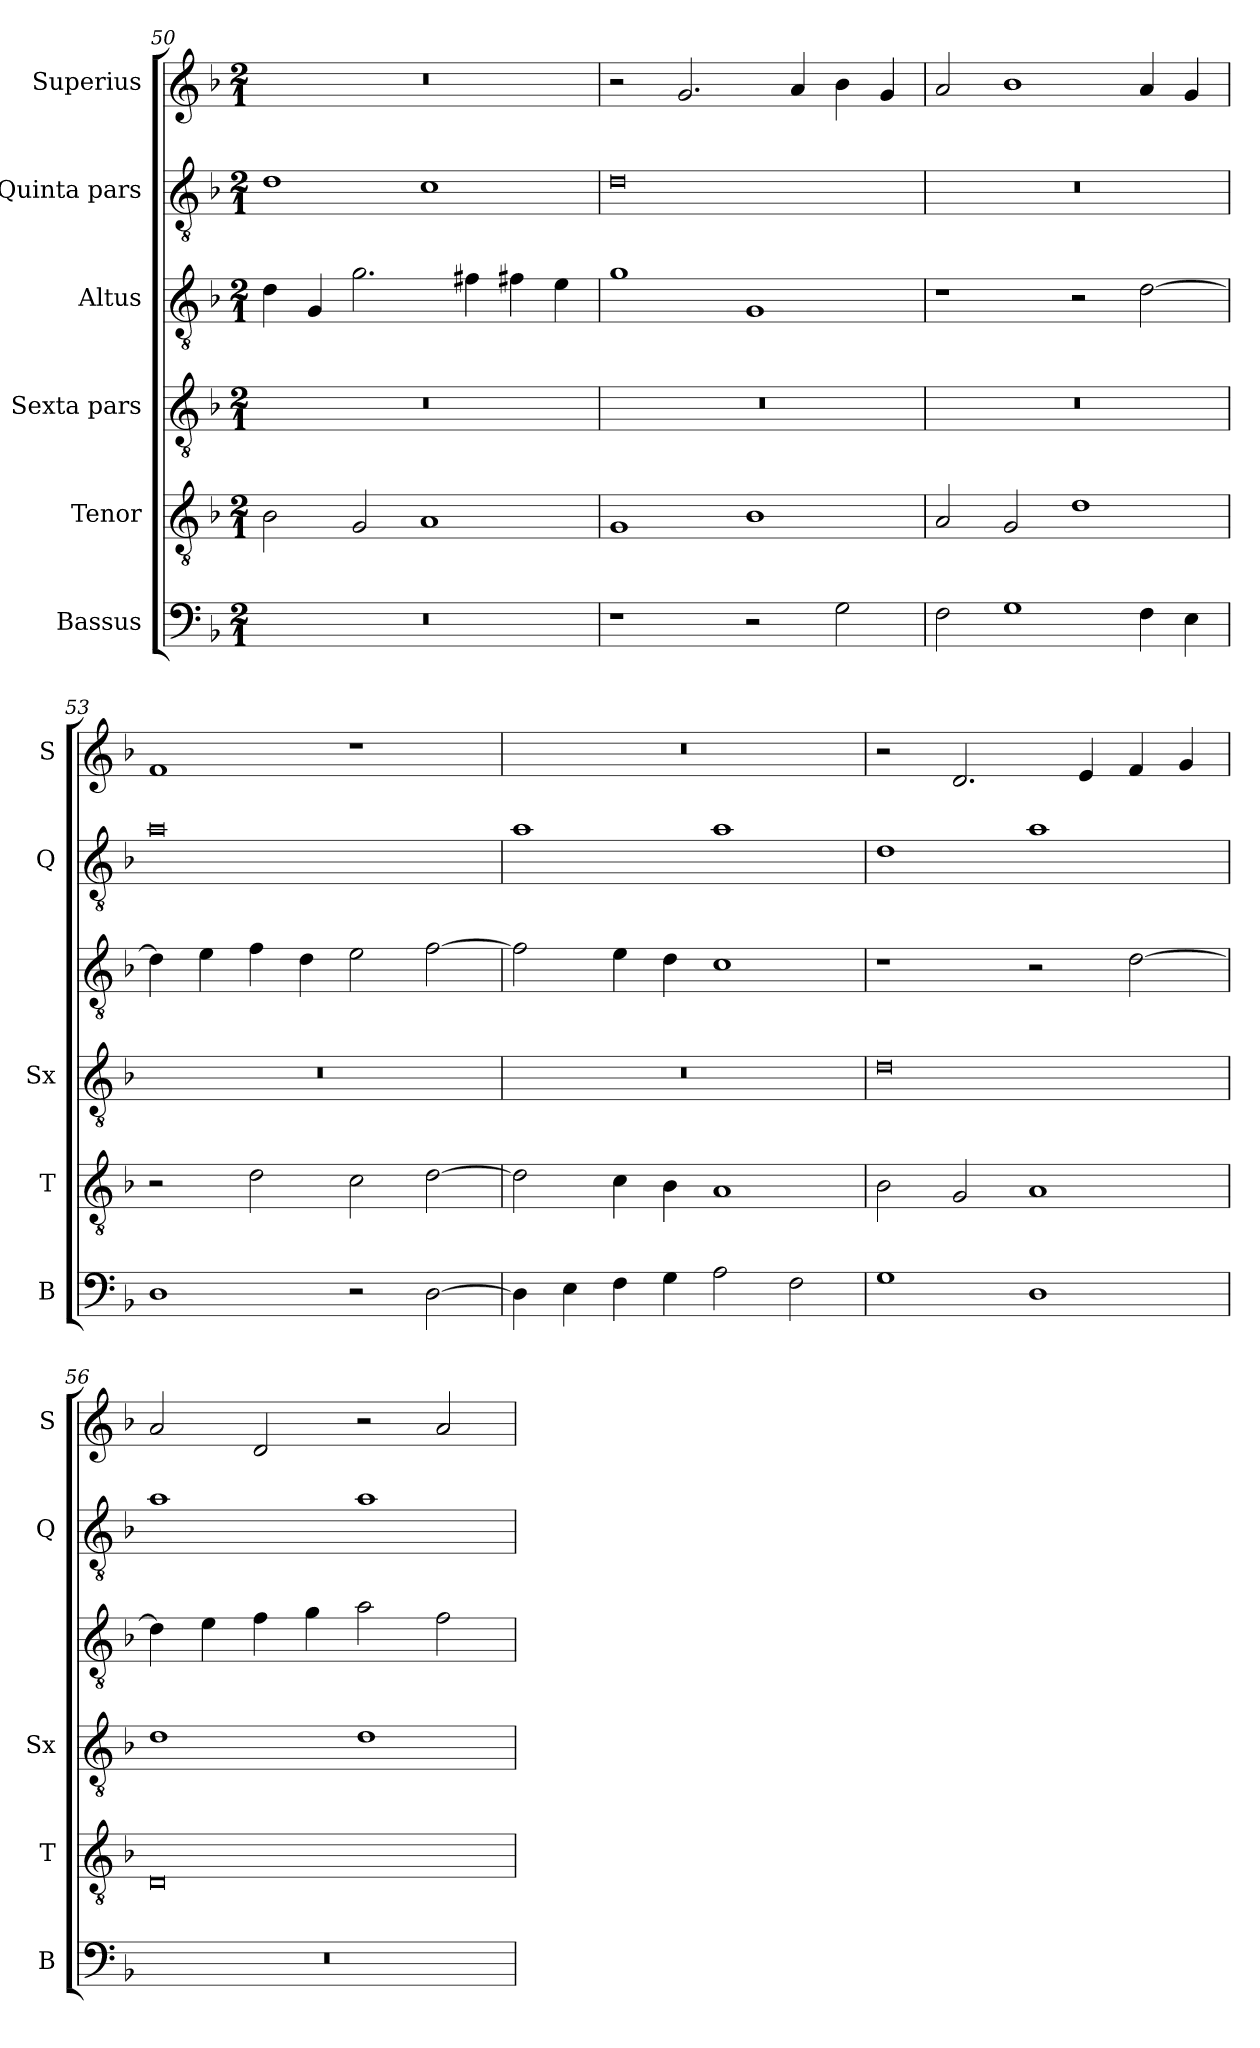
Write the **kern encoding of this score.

**kern	**kern	**kern	**kern	**kern	**kern
*part6	*part5	*part4	*part3	*part2	*part1
*staff6	*staff5	*staff4	*staff3	*staff2	*staff1
*I"Bassus	*I"Tenor	*I"Sexta pars	*I"Altus	*I"Quinta pars	*I"Superius
*I'B	*I'T	*I'Sx	*	*I'Q	*I'S
*clefF4	*clefGv2	*clefGv2	*clefGv2	*clefGv2	*clefG2
*k[b-]	*k[b-]	*k[b-]	*k[b-]	*k[b-]	*k[b-]
*M2/1	*M2/1	*M2/1	*M2/1	*M2/1	*M2/1
=50	=50	=50	=50	=50	=50
0r	2B-\	0r	4d\	1d	0r
.	.	.	4G/	.	.
.	2G/	.	2.g	.	.
.	1A	.	.	1c	.
.	.	.	4f#X\	.	.
.	.	.	4f#X\	.	.
.	.	.	4e\	.	.
=51	=51	=51	=51	=51	=51
1r	1G	0r	1g	0d	2r
.	.	.	.	.	2.g/
2r	1B-	.	1G	.	.
.	.	.	.	.	4a/
2G\	.	.	.	.	4b-\
.	.	.	.	.	4g/
=52	=52	=52	=52	=52	=52
2F\	2A/	0r	1r	0r	2a/
1G	2G/	.	.	.	1b-
.	1d	.	2r	.	.
4F\	.	.	[2d\	.	4a/
4E\	.	.	.	.	4g/
=53	=53	=53	=53	=53	=53
1D	2r	0r	4d\]	0a	1f
.	.	.	4e\	.	.
.	2d\	.	4f\	.	.
.	.	.	4d\	.	.
2r	2c\	.	2e\	.	1r
[2D\	[2d\	.	[2f\	.	.
=54	=54	=54	=54	=54	=54
4D\]	2d\]	0r	2f\]	1a	0r
4E\	.	.	.	.	.
4F\	4c\	.	4e\	.	.
4G\	4B-\	.	4d\	.	.
2A\	1A	.	1c	1a	.
2F\	.	.	.	.	.
=55	=55	=55	=55	=55	=55
1G	2B-\	0d	1r	1d	2r
.	2G/	.	.	.	2.d/
1D	1A	.	2r	1a	.
.	.	.	.	.	4e/
.	.	.	[2d\	.	4f/
.	.	.	.	.	4g/
=56	=56	=56	=56	=56	=56
0r	0D	1d	4d\]	1a	2a/
.	.	.	4e\	.	.
.	.	.	4f\	.	2d/
.	.	.	4g\	.	.
.	.	1d	2a\	1a	2r
.	.	.	2f\	.	2a/
=	=	=	=	=	=
*-	*-	*-	*-	*-	*-
